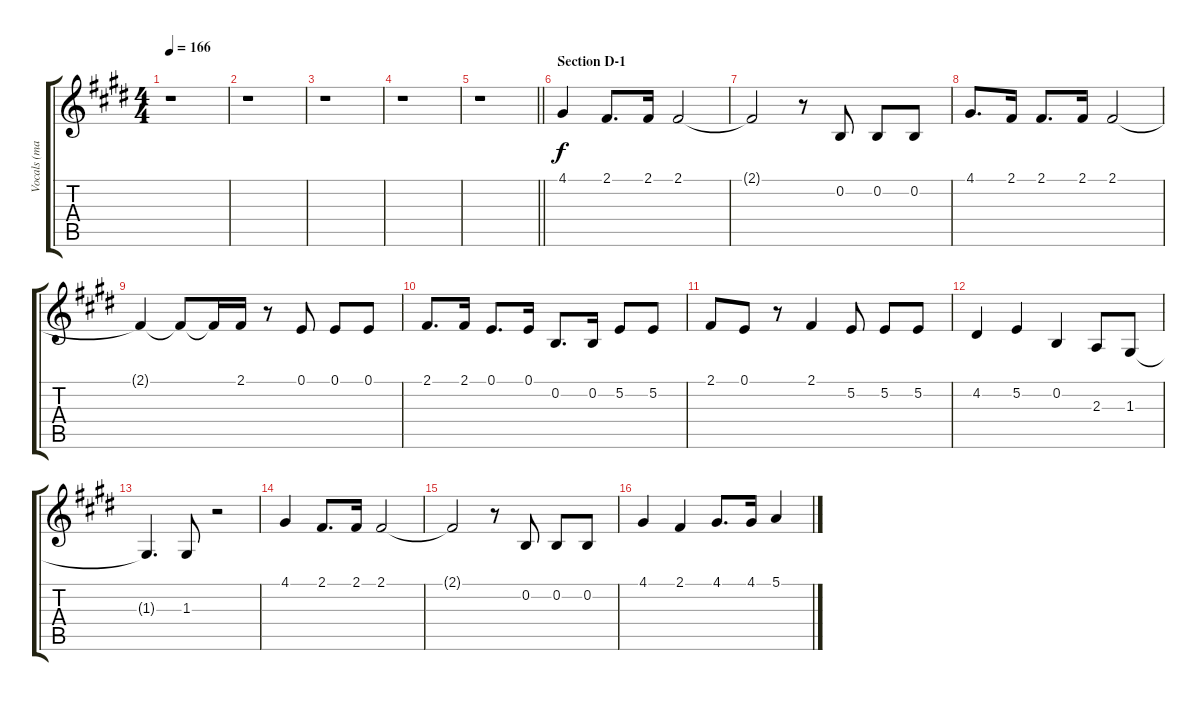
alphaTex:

\track ("Vocals (main)" "Vocals (ma") {instrument altosax}
\staff {score tabs}
\tuning (E4 B3 G3 D3 A2 E2) {hide}
\ts (4 4)
\tempo 166
\clef g2
\ks e
r.1{dy f} |
r.1 |
r.1 |
r.1 |
\barLineRight lightlight
r.1 |
\section ("" "Section D-1")
4.1.4 2.1.8{d} 2.1.16 2.1.2 |
2.1{t}.2 r.8 0.2.8 0.2.8 0.2.8 |
4.1.8{d} 2.1.16 2.1.8{d} 2.1.16 2.1.2 |
2.1{t}.4 2.1{t}.8 2.1{t}.16 2.1.16 r.8 0.1.8 0.1.8 0.1.8 |
2.1.8{d} 2.1.16 0.1.8{d} 0.1.16 0.2.8{d} 0.2.16 5.2.8 5.2.8 |
2.1.8 0.1.8 r.8 2.1.4 5.2.8 5.2.8 5.2.8 |
4.2.4 5.2.4 0.2.4 2.3.8 1.3.8 |
1.3{t}.4{d} 1.3.8 r.2 |
4.1.4 2.1.8{d} 2.1.16 2.1.2 |
2.1{t}.2 r.8 0.2.8 0.2.8 0.2.8 |
4.1.4 2.1.4 4.1.8{d} 4.1.16 5.1.4
